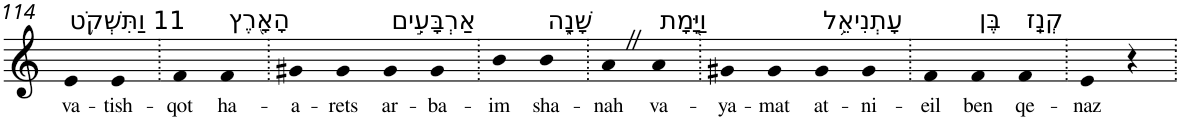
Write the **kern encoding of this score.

**kern	**text
*part1	*part1
*staff1	*staff1
*I"Piano	*
*I'Pno	*
!!LO:PB:g=z
*clefG2	*
*k[]	*
=114	=114
!LO:TX:a:t=11 וַתִּשְׁקֹ֥ט	!
!	!LO:LY:b
4e	va-
!	!LO:LY:b
4e	-tish-
=115.	=115.
!	!LO:LY:b
4f	-qot
!LO:TX:a:t=הָאָ֖רֶץ	!
!	!LO:LY:b
4f	ha-
=116.	=116.
!	!LO:LY:b
4g#X	-a-
!	!LO:LY:b
4g#	-rets
!LO:TX:a:t=אַרְבָּעִ֣ים	!
!	!LO:LY:b
4g#	ar-
!	!LO:LY:b
4g#	-ba-
=117.	=117.
!	!LO:LY:b
4b	-im
!LO:TX:a:t=שָׁנָ֑ה	!
!	!LO:LY:b
4b	sha-
=118.	=118.
!	!LO:LY:b
4aZ	-nah
!LO:TX:a:t=וַיָּ֖מָת	!
!	!LO:LY:b
4a	va-
=119.	=119.
!	!LO:LY:b
4g#X	-ya-
!	!LO:LY:b
4g#	-mat
!LO:TX:a:t=עָתְנִיאֵ֥ל	!
!	!LO:LY:b
4g#	at-
!	!LO:LY:b
4g#	-ni-
=120.	=120.
!	!LO:LY:b
4f	-eil
!LO:TX:a:t=בֶּן	!
!	!LO:LY:b
4f	ben
!LO:TX:a:t=קְנַֽז	!
!	!LO:LY:b
4f	qe-
=121.	=121.
!	!LO:LY:b
4e	-naz
4r	.
=.	=.
*-	*-
